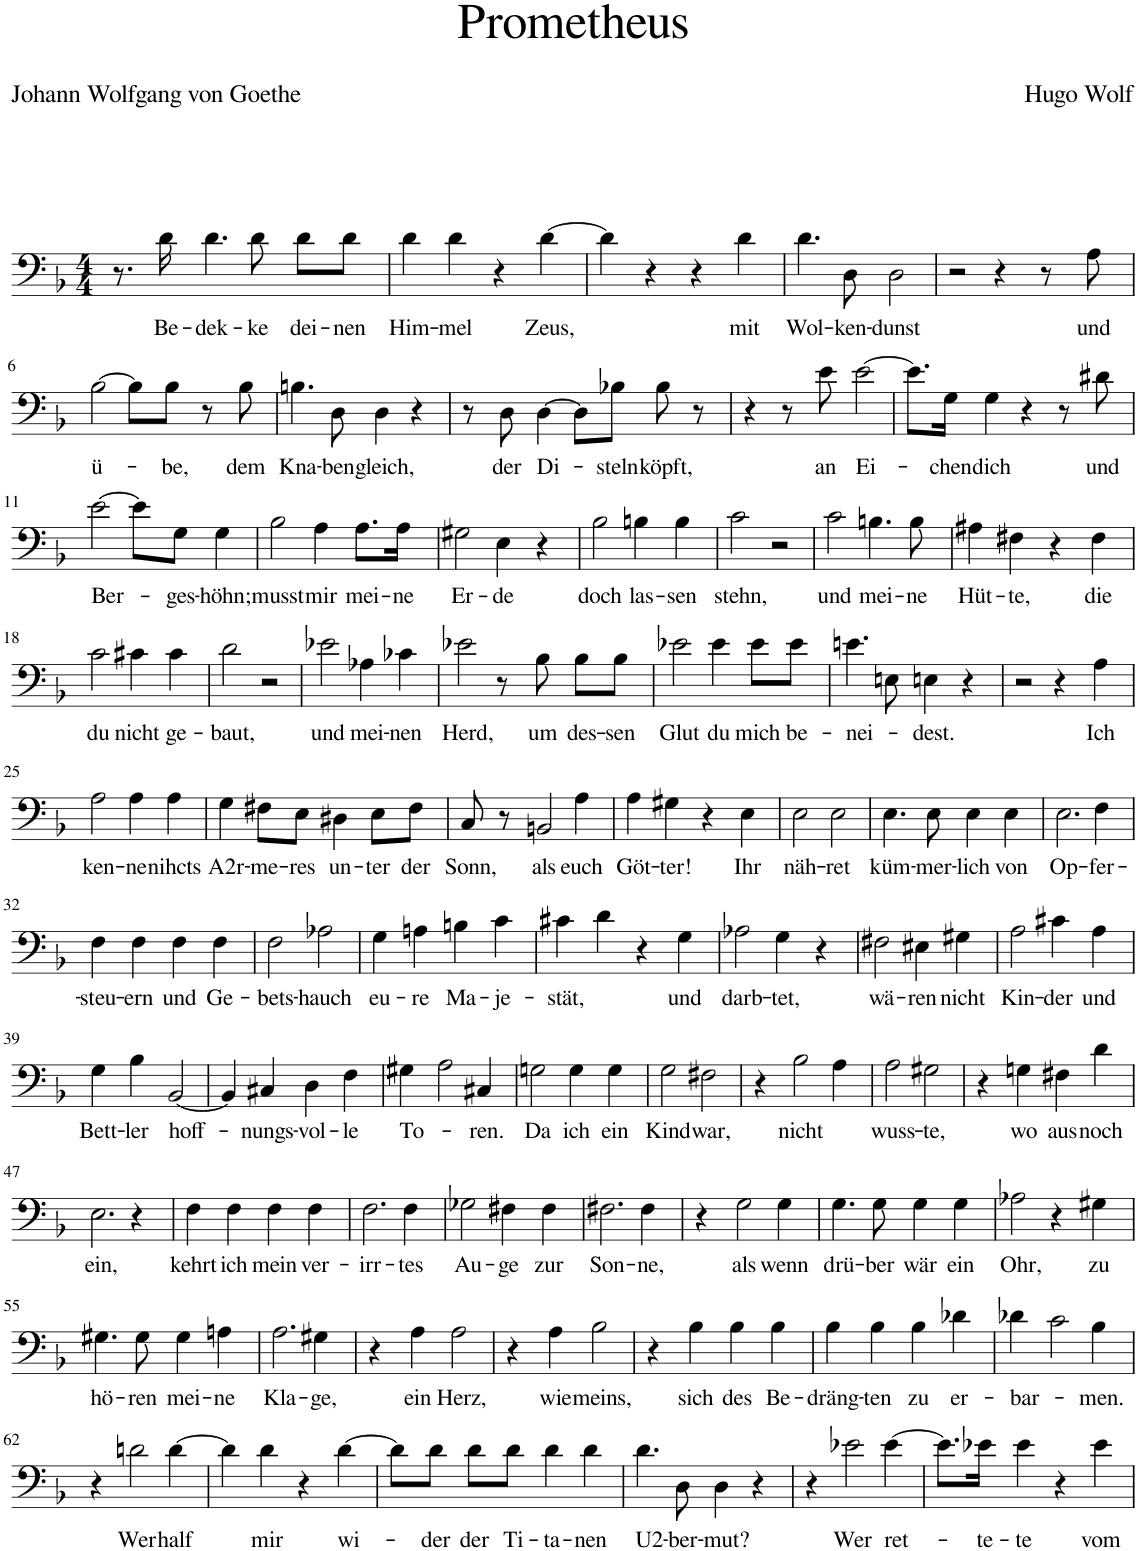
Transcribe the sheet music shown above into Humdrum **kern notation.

**kern	**text
*part1	*part1
*staff1	*staff1
*I"Piano	*
*I'Pno	*
*clefF4	*
*k[b-]	*
*M4/4	*
=1	=1
8.r	.
!	!LO:LY:b
16d\	Be-
!	!LO:LY:b
4.d\	-dek-
!	!LO:LY:b
8d\	-ke
!	!LO:LY:b
8d\L	dei-
!	!LO:LY:b
8d\J	-nen
=2	=2
!	!LO:LY:b
4d\	Him-
!	!LO:LY:b
4d\	-mel
4r	.
!	!LO:LY:b
[4d\	Zeus,
=3	=3
4d\]	.
4r	.
4r	.
!	!LO:LY:b
4d\	mit
=4	=4
!	!LO:LY:b
4.d\	Wol-
!	!LO:LY:b
8D\	-ken-
!	!LO:LY:b
2D\	-dunst
=5	=5
2r	.
4r	.
8r	.
!	!LO:LY:b
8A\	und
!!LO:LB:g=z
=6	=6
!	!LO:LY:b
[2B-\	ü-
8B-\L]	.
!	!LO:LY:b
8B-\J	-be,
8r	.
!	!LO:LY:b
8B-\	dem
=7	=7
!	!LO:LY:b
4.Bn\	Kna-
!	!LO:LY:b
8D\	-ben
!	!LO:LY:b
4D\	gleich,
4r	.
=8	=8
8r	.
!	!LO:LY:b
8D\	der
!	!LO:LY:b
[4D\	Di-
8D\L]	.
!	!LO:LY:b
8B-X\J	-steln
!	!LO:LY:b
8B-\	köpft,
8r	.
=9	=9
4r	.
8r	.
!	!LO:LY:b
8e\	an
!	!LO:LY:b
[2e\	Ei-
=10	=10
8.e\L]	.
!	!LO:LY:b
16G\Jk	-chen
!	!LO:LY:b
4G\	dich
4r	.
8r	.
!	!LO:LY:b
8d#X\	und
!!LO:LB:g=z
=11	=11
!	!LO:LY:b
[2e\	Ber-
8e\L]	.
!	!LO:LY:b
8G\J	-ges-
!	!LO:LY:b
4G\	-höhn;
=12	=12
!	!LO:LY:b
2B-\	musst
!	!LO:LY:b
4A\	mir
!	!LO:LY:b
8.A\L	mei-
!	!LO:LY:b
16A\Jk	-ne
=13	=13
!	!LO:LY:b
2G#X\	Er-
!	!LO:LY:b
4E\	-de
4r	.
=14	=14
!	!LO:LY:b
2B-\	doch
!	!LO:LY:b
4Bn\	las-
!	!LO:LY:b
4B\	-sen
=15	=15
!	!LO:LY:b
2c\	stehn,
2r	.
=16	=16
!	!LO:LY:b
2c\	und
!	!LO:LY:b
4.Bn\	mei-
!	!LO:LY:b
8B\	-ne
=17	=17
!	!LO:LY:b
4A#X\	Hüt-
!	!LO:LY:b
4F#X\	-te,
4r	.
!	!LO:LY:b
4F#\	die
!!LO:LB:g=z
=18	=18
!	!LO:LY:b
2c\	du
!	!LO:LY:b
4c#X\	nicht
!	!LO:LY:b
4c#\	ge-
=19	=19
!	!LO:LY:b
2d\	-baut,
2r	.
=20	=20
!	!LO:LY:b
2e-X\	und
!	!LO:LY:b
4A-X\	mei-
!	!LO:LY:b
4c-X\	-nen
=21	=21
!	!LO:LY:b
2e-X\	Herd,
8r	.
!	!LO:LY:b
8B-\	um
!	!LO:LY:b
8B-\L	des-
!	!LO:LY:b
8B-\J	-sen
=22	=22
!	!LO:LY:b
2e-X\	Glut
!	!LO:LY:b
4e-\	du
!	!LO:LY:b
8e-\L	mich
!	!LO:LY:b
8e-\J	be-
=23	=23
!	!LO:LY:b
4.en\	-nei-
8En\	.
!	!LO:LY:b
4En\	-dest.
4r	.
=24	=24
2r	.
4r	.
!	!LO:LY:b
4A\	Ich
!!LO:LB:g=z
=25	=25
!	!LO:LY:b
2A\	ken-
!	!LO:LY:b
4A\	-ne
!	!LO:LY:b
4A\	nihcts
=26	=26
!	!LO:LY:b
4G\	A2r-
!	!LO:LY:b
8F#X\L	-me-
!	!LO:LY:b
8E\J	-res
!	!LO:LY:b
4D#X\	un-
!	!LO:LY:b
8E\L	-ter
!	!LO:LY:b
8F#\J	der
=27	=27
!	!LO:LY:b
8C/	Sonn,
8r	.
!	!LO:LY:b
2BBn/	als
!	!LO:LY:b
4A\	euch
=28	=28
!	!LO:LY:b
4A\	Göt-
!	!LO:LY:b
4G#X\	-ter!
4r	.
!	!LO:LY:b
4E\	Ihr
=29	=29
!	!LO:LY:b
2E\	näh-
!	!LO:LY:b
2E\	-ret
=30	=30
!	!LO:LY:b
4.E\	küm-
!	!LO:LY:b
8E\	-mer-
!	!LO:LY:b
4E\	-lich
!	!LO:LY:b
4E\	von
=31	=31
!	!LO:LY:b
2.E\	Op-
!	!LO:LY:b
4F\	-fer-
!!LO:LB:g=z
=32	=32
!	!LO:LY:b
4F\	-steu-
!	!LO:LY:b
4F\	-ern
!	!LO:LY:b
4F\	und
!	!LO:LY:b
4F\	Ge-
=33	=33
!	!LO:LY:b
2F\	-bets-
!	!LO:LY:b
2A-X\	-hauch
=34	=34
!	!LO:LY:b
4G\	eu-
!	!LO:LY:b
4An\	-re
!	!LO:LY:b
4Bn\	Ma-
!	!LO:LY:b
4c\	-je-
=35	=35
!	!LO:LY:b
4c#X\	-stät,
4d\	.
4r	.
!	!LO:LY:b
4G\	und
=36	=36
!	!LO:LY:b
2A-X\	darb-
!	!LO:LY:b
4G\	-tet,
4r	.
=37	=37
!	!LO:LY:b
2F#X\	wä-
!	!LO:LY:b
4E#X\	-ren
!	!LO:LY:b
4G#X\	nicht
=38	=38
!	!LO:LY:b
2A\	Kin-
!	!LO:LY:b
4c#X\	-der
!	!LO:LY:b
4A\	und
!!LO:LB:g=z
=39	=39
!	!LO:LY:b
4G\	Bett-
!	!LO:LY:b
4B-\	-ler
!	!LO:LY:b
[2BB-/	hoff-
=40	=40
4BB-/]	.
!	!LO:LY:b
4C#X/	-nungs-
!	!LO:LY:b
4D\	-vol-
!	!LO:LY:b
4F\	-le
=41	=41
!	!LO:LY:b
4G#X\	To-
2A\	.
!	!LO:LY:b
4C#X/	-ren.
=42	=42
!	!LO:LY:b
2Gn\	Da
!	!LO:LY:b
4G\	ich
!	!LO:LY:b
4G\	ein
=43	=43
!	!LO:LY:b
2G\	Kind
!	!LO:LY:b
2F#X\	war,
=44	=44
4r	.
!	!LO:LY:b
2B-\	nicht
4A\	.
=45	=45
!	!LO:LY:b
2A\	wuss-
!	!LO:LY:b
2G#X\	-te,
=46	=46
4r	.
!	!LO:LY:b
4Gn\	wo
!	!LO:LY:b
4F#X\	aus
!	!LO:LY:b
4d\	noch
!!LO:LB:g=z
=47	=47
!	!LO:LY:b
2.E\	ein,
4r	.
=48	=48
!	!LO:LY:b
4F\	kehrt
!	!LO:LY:b
4F\	ich
!	!LO:LY:b
4F\	mein
!	!LO:LY:b
4F\	ver-
=49	=49
!	!LO:LY:b
2.F\	-irr-
!	!LO:LY:b
4F\	-tes
=50	=50
!	!LO:LY:b
2G-X\	Au-
!	!LO:LY:b
4F#X\	-ge
!	!LO:LY:b
4F#\	zur
=51	=51
!	!LO:LY:b
2.F#X\	Son-
!	!LO:LY:b
4F#\	-ne,
=52	=52
4r	.
!	!LO:LY:b
2G\	als
!	!LO:LY:b
4G\	wenn
=53	=53
!	!LO:LY:b
4.G\	drü-
!	!LO:LY:b
8G\	-ber
!	!LO:LY:b
4G\	wär
!	!LO:LY:b
4G\	ein
=54	=54
!	!LO:LY:b
2A-X\	Ohr,
4r	.
!	!LO:LY:b
4G#X\	zu
!!LO:LB:g=z
=55	=55
!	!LO:LY:b
4.G#X\	hö-
!	!LO:LY:b
8G#\	-ren
!	!LO:LY:b
4G#\	mei-
!	!LO:LY:b
4An\	-ne
=56	=56
!	!LO:LY:b
2.A\	Kla-
!	!LO:LY:b
4G#X\	-ge,
=57	=57
4r	.
!	!LO:LY:b
4A\	ein
!	!LO:LY:b
2A\	Herz,
=58	=58
4r	.
!	!LO:LY:b
4A\	wie
!	!LO:LY:b
2B-\	meins,
=59	=59
4r	.
!	!LO:LY:b
4B-\	sich
!	!LO:LY:b
4B-\	des
!	!LO:LY:b
4B-\	Be-
=60	=60
!	!LO:LY:b
4B-\	-dräng-
!	!LO:LY:b
4B-\	-ten
!	!LO:LY:b
4B-\	zu
!	!LO:LY:b
4d-X\	er-
=61	=61
!	!LO:LY:b
4d-X\	-bar-
2c\	.
!	!LO:LY:b
4B-\	-men.
!!LO:LB:g=z
=62	=62
4r	.
!	!LO:LY:b
2dn\	Wer
!	!LO:LY:b
[4d\	half
=63	=63
4d\]	.
!	!LO:LY:b
4d\	mir
4r	.
!	!LO:LY:b
[4d\	wi-
=64	=64
8d\L]	.
!	!LO:LY:b
8d\J	-der
!	!LO:LY:b
8d\L	der
!	!LO:LY:b
8d\J	Ti-
!	!LO:LY:b
4d\	-ta-
!	!LO:LY:b
4d\	-nen
=65	=65
!	!LO:LY:b
4.d\	U2-
!	!LO:LY:b
8D\	-ber-
!	!LO:LY:b
4D\	-mut?
4r	.
=66	=66
4r	.
!	!LO:LY:b
2e-X\	Wer
!	!LO:LY:b
[4e-\	ret-
=67	=67
8.e-\L]	.
!	!LO:LY:b
16e-X\Jk	-te-
!	!LO:LY:b
4e-\	-te
4r	.
!	!LO:LY:b
4e-\	vom
=	=
*-	*-
